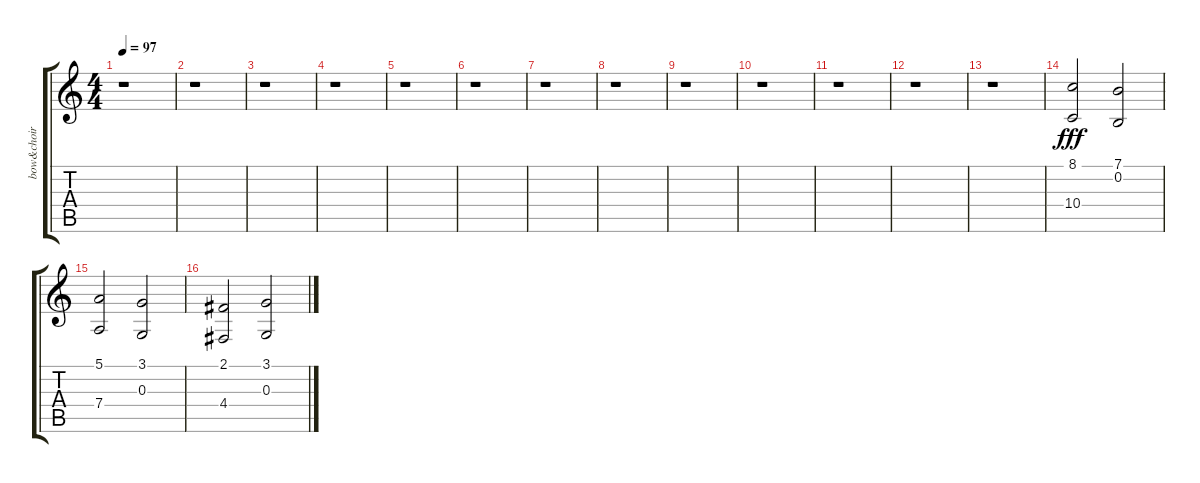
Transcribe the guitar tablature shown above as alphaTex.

\track ("bow&choir" "bow&choir") {instrument drawbarorgan}
\staff {score tabs}
\tuning (E4 B3 G3 D3 A2 E2) {hide}
\ts (4 4)
\tempo 97
\clef g2
\ks c
r.1{dy fff} |
r.1 |
r.1 |
r.1 |
r.1 |
r.1 |
r.1 |
r.1 |
r.1 |
r.1 |
r.1 |
r.1 |
r.1 |
(8.1 10.4).2{volume 10 instrument pad5bowed} (7.1 0.2).2 |
(5.1 7.4).2 (3.1 0.3).2 |
(2.1 4.4).2 (3.1 0.3).2
